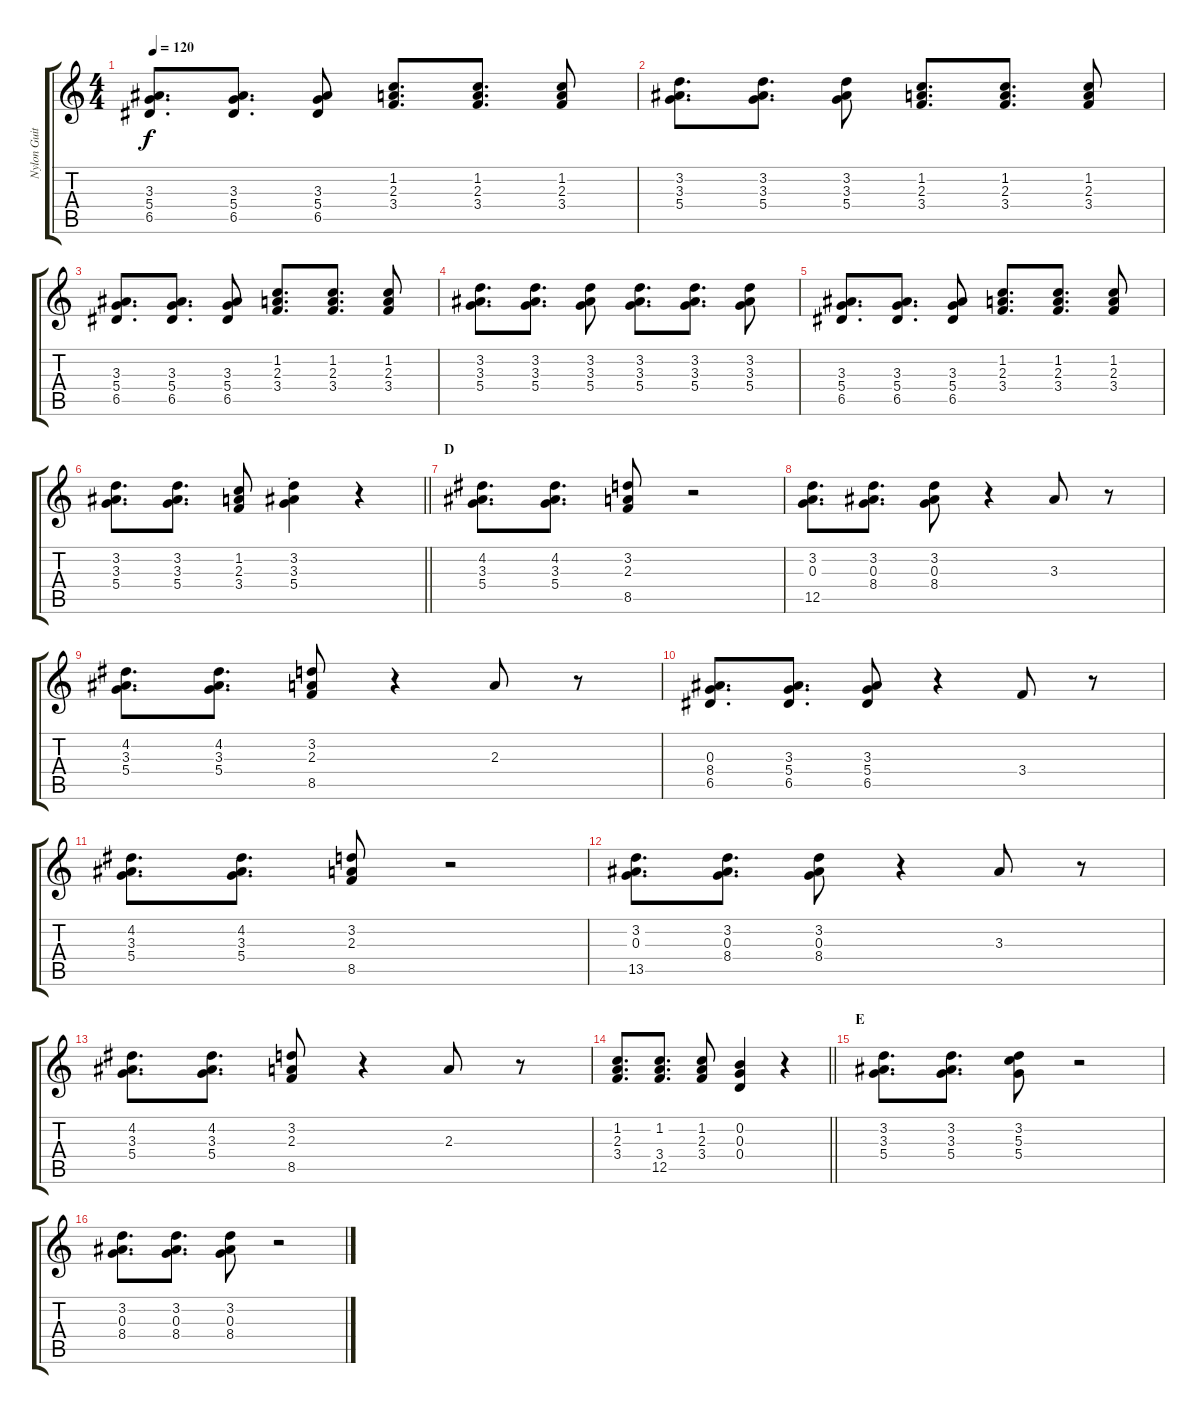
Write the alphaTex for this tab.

\track ("Nylon Guitar" "Nylon Guit") {instrument acousticguitarnylon}
\staff {score tabs}
\tuning (E4 B3 G3 D3 A2 E2) {hide}
\ts (4 4)
\tempo 120
\clef g2
\ks c
(3.3 5.4 6.5).8{d dy f} (3.3 5.4 6.5).8{d} (3.3 5.4 6.5).8 (1.2 2.3 3.4).8{d} (1.2 2.3 3.4).8{d} (1.2 2.3 3.4).8 |
(3.2 3.3 5.4).8{d} (3.2 3.3 5.4).8{d} (3.2 3.3 5.4).8 (1.2 2.3 3.4).8{d} (1.2 2.3 3.4).8{d} (1.2 2.3 3.4).8 |
(3.3 5.4 6.5).8{d} (3.3 5.4 6.5).8{d} (3.3 5.4 6.5).8 (1.2 2.3 3.4).8{d} (1.2 2.3 3.4).8{d} (1.2 2.3 3.4).8 |
(3.2 3.3 5.4).8{d} (3.2 3.3 5.4).8{d} (3.2 3.3 5.4).8 (3.2 3.3 5.4).8{d} (3.2 3.3 5.4).8{d} (3.2 3.3 5.4).8 |
(3.3 5.4 6.5).8{d} (3.3 5.4 6.5).8{d} (3.3 5.4 6.5).8 (1.2 2.3 3.4).8{d} (1.2 2.3 3.4).8{d} (1.2 2.3 3.4).8 |
\barLineRight lightlight
(3.2 3.3 5.4).8{d} (3.2 3.3 5.4).8{d} (1.2 2.3 3.4).8 (3.2{st} 3.3{st} 5.4{st}).4 r.4 |
\section ("" "D")
(4.2 3.3 5.4).8{d volume 10 instrument acousticguitarsteel} (4.2 3.3 5.4).8{d} (3.2 2.3 8.5).8 r.2 |
(3.2 0.3 12.5).8{d} (3.2 0.3 8.4).8{d} (3.2 0.3 8.4).8 r.4 3.3.8 r.8 |
(4.2 3.3 5.4).8{d} (4.2 3.3 5.4).8{d} (3.2 2.3 8.5).8 r.4 2.3.8 r.8 |
(0.3 8.4 6.5).8{d} (3.3 5.4 6.5).8{d} (3.3 5.4 6.5).8 r.4 3.4.8 r.8 |
(4.2 3.3 5.4).8{d} (4.2 3.3 5.4).8{d} (3.2 2.3 8.5).8 r.2 |
(3.2 0.3 13.5).8{d} (3.2 0.3 8.4).8{d} (3.2 0.3 8.4).8 r.4 3.3.8 r.8 |
(4.2 3.3 5.4).8{d} (4.2 3.3 5.4).8{d} (3.2 2.3 8.5).8 r.4 2.3.8 r.8 |
\barLineRight lightlight
(1.2 2.3 3.4).8{d} (1.2 3.4 12.5).8{d} (1.2 2.3 3.4).8 (0.2 0.3 0.4).4 r.4 |
\section ("" "E")
(3.2 3.3 5.4).8{d} (3.2 3.3 5.4).8{d} (3.2 5.3 5.4).8 r.2 |
(3.2 0.3 8.4).8{d} (3.2 0.3 8.4).8{d} (3.2 0.3 8.4).8 r.2
